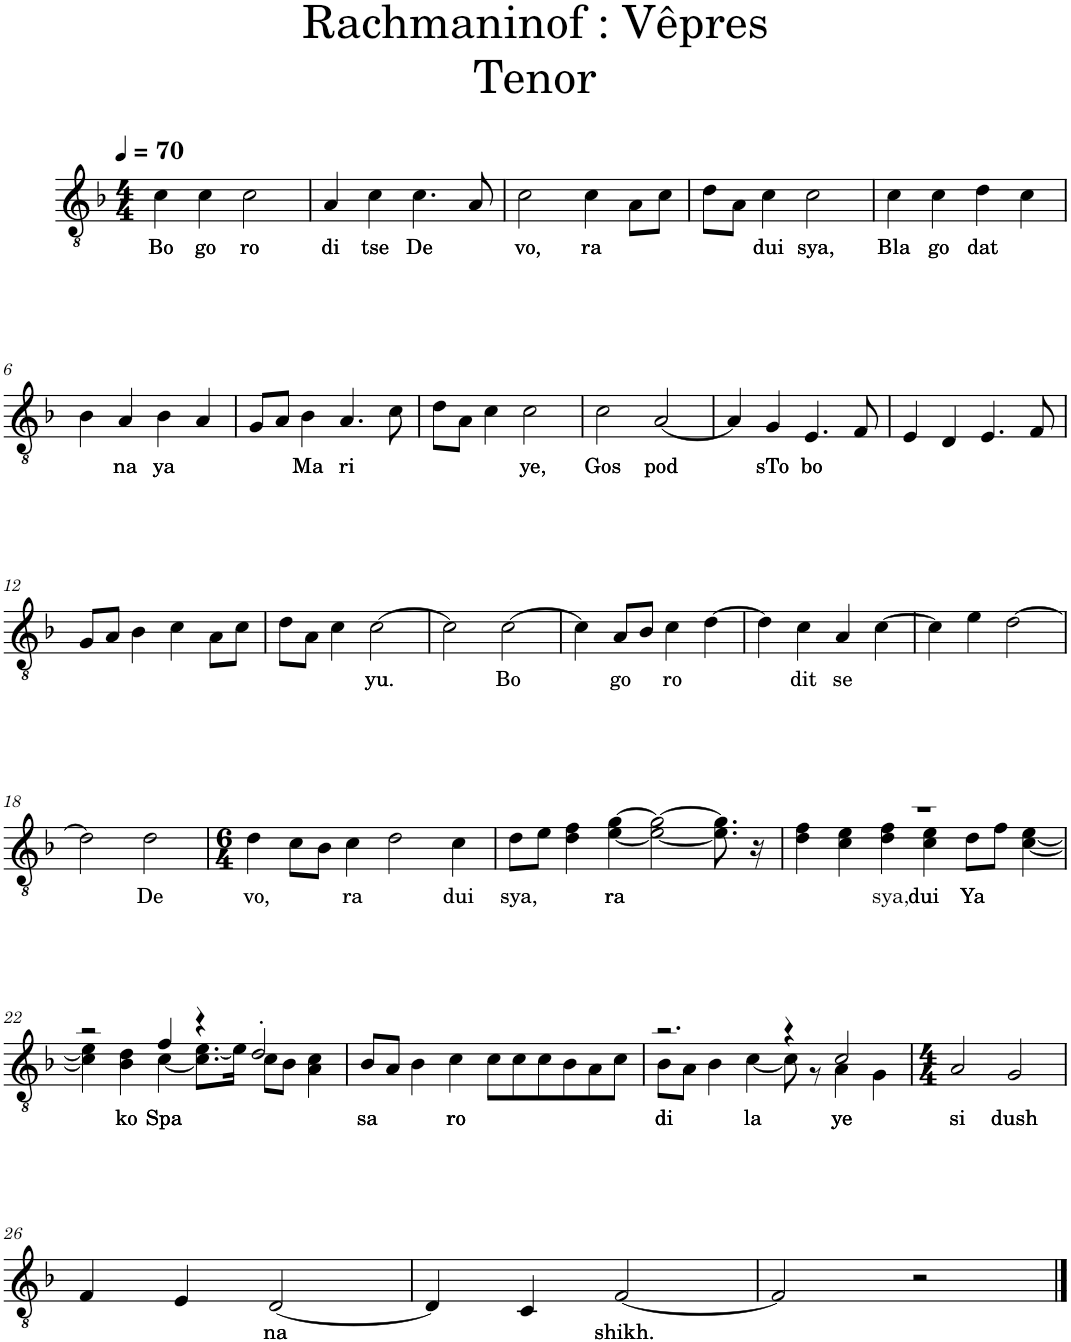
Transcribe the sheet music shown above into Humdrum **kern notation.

**kern	**text
*part1	*part1
*staff1	*staff1
*I"Tenor	*
*I'Ten.	*
*clefGv2	*
*k[b-]	*
*M4/4	*
=1	=1
!	!LO:LY:b
4c\	Bo
!	!LO:LY:b
4c\	go
!	!LO:LY:b
2c\	ro
=2	=2
!	!LO:LY:b
4A/	di
!	!LO:LY:b
4c\	tse
!	!LO:LY:b
4.c\	De
8A/	.
=3	=3
!	!LO:LY:b
2c\	vo,
!	!LO:LY:b
4c\	ra
8A\L	.
8c\J	.
=4	=4
8d\L	.
8A\J	.
!	!LO:LY:b
4c\	dui
!	!LO:LY:b
2c\	sya,
=5	=5
!	!LO:LY:b
4c\	Bla
!	!LO:LY:b
4c\	go
!	!LO:LY:b
4d\	dat
4c\	.
!!LO:LB:g=z
=6	=6
4B-\	.
!	!LO:LY:b
4A/	na
!	!LO:LY:b
4B-\	ya
4A/	.
=7	=7
8G/L	.
8A/J	.
!	!LO:LY:b
4B-\	Ma
!	!LO:LY:b
4.A/	ri
8c\	.
=8	=8
8d\L	.
8A\J	.
4c\	.
!	!LO:LY:b
2c\	ye,
=9	=9
!	!LO:LY:b
2c\	Gos
!	!LO:LY:b
[2A/	pod
=10	=10
4A/]	.
!	!LO:LY:b
4G/	sTo
!	!LO:LY:b
4.E/	bo
8F/	.
=11	=11
4E/	.
4D/	.
4.E/	.
8F/	.
!!LO:LB:g=z
=12	=12
8G/L	.
8A/J	.
4B-\	.
4c\	.
8A\L	.
8c\J	.
=13	=13
8d\L	.
8A\J	.
4c\	.
!	!LO:LY:b
[2c\	yu.
=14	=14
2c\]	.
!	!LO:LY:b
[2c\	Bo
=15	=15
4c\]	.
!	!LO:LY:b
8A/L	go
8B-/J	.
!	!LO:LY:b
4c\	ro
[4d\	.
=16	=16
4d\]	.
!	!LO:LY:b
4c\	dit
!	!LO:LY:b
4A/	se
[4c\	.
=17	=17
4c\]	.
4e\	.
[2d\	.
!!LO:LB:g=z
=18	=18
2d\]	.
!	!LO:LY:b
2d\	De
=19	=19
*M6/4	*
!	!LO:LY:b
4d\	vo,
8c\L	.
8B-\J	.
!	!LO:LY:b
4c\	ra
2d\	.
!	!LO:LY:b
4c\	dui
=20	=20
!	!LO:LY:b
8d\L	sya,
8e\J	.
4d\ 4f\	.
!	!LO:LY:b
[4e\ [4g\	ra
2e\_ 2g\_	.
8.e\] 8.g\]	.
16r	.
=21	=21
!	!LO:LY:b
*^	*
1.r	4d\ 4f\	dui
.	4c\ 4e\	.
!	!	!LO:LY:b
.	4d\ 4f\	sya,
.	4c\ 4e\	.
!	!	!LO:LY:b
.	8d\L	Ya
.	8f\J	.
.	[4c\ [4e\	.
!!LO:LB:g=z	!!
=22	=22	=22
2r	4c\] 4e\]	.
!	!	!LO:LY:b
.	4B-\ 4d\	ko
!	!	!LO:LY:b
4f/	[4c\	Spa
4r	8.c\] [8.e\L	.
.	16e\Jk]	.
2d'/	8c\L	.
.	8B-\J	.
.	4A\ 4c\	.
=23	=23	=23
!	!	!LO:LY:b
*v	*v	*
8B-/L	sa
8A/J	.
4B-\	.
!	!LO:LY:b
4c\	ro
8c\L	.
8c\	.
8c\	.
8B-\	.
8A\	.
8c\J	.
=24	=24
!	!LO:LY:b
*^	*
2.r	8B-\L	di
.	8A\J	.
.	4B-\	.
!	!	!LO:LY:b
.	[4c\	la
4r	8c\]	.
.	8r	.
!	!	!LO:LY:b
2c/	4A\	ye
.	4G\	.
*v	*v	*
=25	=25
*M4/4	*
*^	*
!	!	!LO:LY:b
*v	*v	*
2A/	si
!	!LO:LY:b
2G/	dush
!!LO:LB:g=z
=26	=26
4F/	.
4E/	.
!	!LO:LY:b
[2D/	na
=27	=27
4D/]	.
4C/	.
!	!LO:LY:b
[2F/	shikh.
=28	=28
2F/]	.
2r	.
==	==
*-	*-
